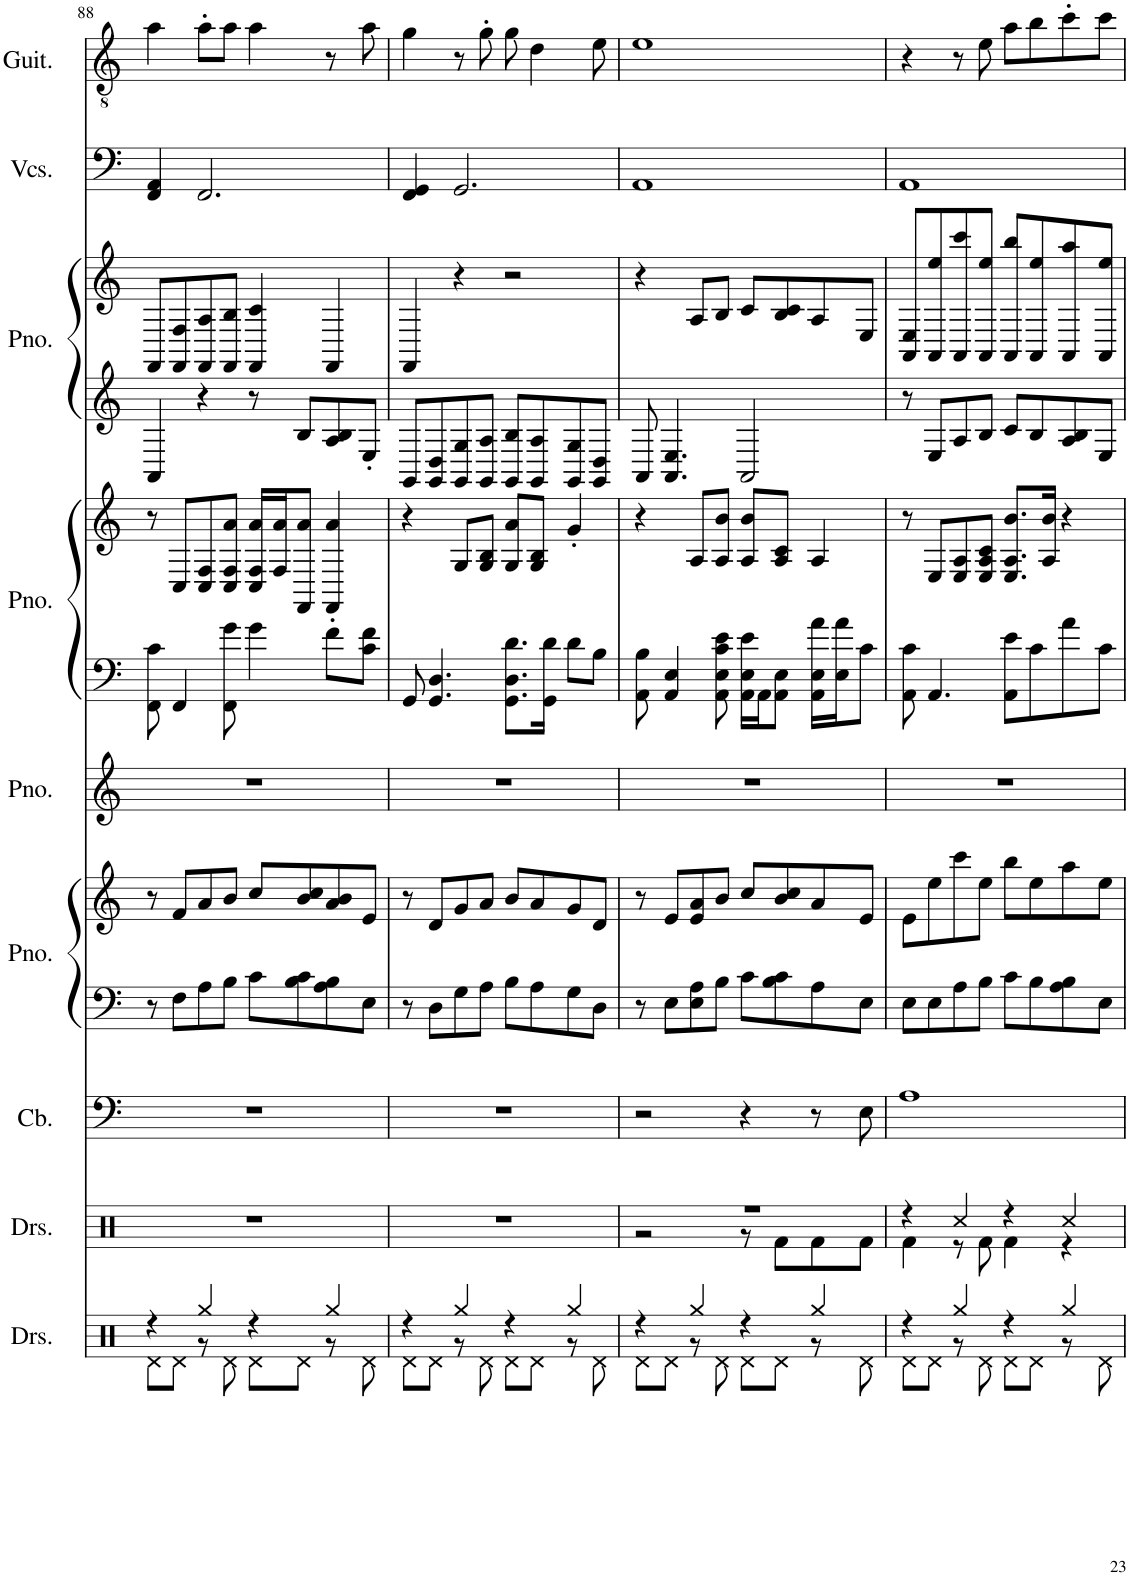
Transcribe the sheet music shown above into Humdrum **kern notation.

**kern	**kern	**kern	**kern	**kern	**kern	**kern	**kern	**kern	**kern	**kern	**kern
*part9	*part8	*part7	*part6	*part6	*part5	*part4	*part4	*part3	*part3	*part2	*part1
*staff12	*staff11	*staff10	*staff9	*staff8	*staff7	*staff6	*staff5	*staff4	*staff3	*staff2	*staff1
*I"Drumset	*I"Drumset	*I"Contrabass	*I"Piano	*	*I"Piano	*I"Piano	*	*I"Piano	*	*I"Violoncellos	*I"Classical Guitar
*I'Drs.	*I'Drs.	*I'Cb.	*I'Pno.	*	*I'Pno.	*I'Pno.	*	*I'Pno.	*	*I'Vcs.	*I'Guit.
!!LO:PB:g=z
*clefX	*clefX	*clefF4	*clefF4	*clefG2	*clefG2	*clefF4	*clefG2	*clefG2	*clefG2	*clefF4	*clefGv2
*	*	*Trd7c12	*	*	*	*	*	*	*	*	*
*k[]	*k[]	*k[]	*k[]	*k[]	*k[]	*k[]	*k[]	*k[]	*k[]	*k[]	*k[]
*M4/4	*M4/4	*M4/4	*M4/4	*M4/4	*M4/4	*M4/4	*M4/4	*M4/4	*M4/4	*M4/4	*M4/4
=88	=88	=88	=88	=88	=88	=88	=88	=88	=88	=88	=88
*^	*	*	*	*	*	*	*	*	*	*	*
4r	8Rd\L	1r	1r	8r	8r	1r	8FF\ 8c\	8r	4AA/	8FF/L	4FF/ 4AA/	4a\
.	8Rd\J	.	.	8F\L	8f/L	.	4FF/	8C/L	.	8FF/ 8F/	.	.
4Rgg/	8r	.	.	8A\	8a/	.	.	8C/ 8F/	4r	8FF/ 8A/	2.FF/	8a'\L
.	8Rd\	.	.	8B\J	8b/J	.	8FF\ 8g\	8C/ 8F/ 8a/J	.	8FF/ 8B/J	.	8a\J
4r	8Rd\L	.	.	8c\L	8cc/L	.	4g\	16C/ 16F/ 16a/LL	8r	4FF/ 4c/	.	4a\
.	.	.	.	.	.	.	.	16F/ 16a/J	.	.	.	.
.	8Rd\J	.	.	8B\ 8c\	8b/ 8cc/	.	.	8FF/ 8a/J	8B/L	.	.	.
4Rgg/	8r	.	.	8A\ 8B\	8a/ 8b/	.	8f\L	4FF/' 4a/'	8A/ 8B/	4FF/	.	8r
.	8Rd\	.	.	8E\J	8e/J	.	8c\ 8f\J	.	8E'/J	.	.	8a\
=89	=89	=89	=89	=89	=89	=89	=89	=89	=89	=89	=89	=89
4r	8Rd\L	1r	1r	8r	8r	1r	8GG/	4r	8GG/L	4FF/	4FF/ 4GG/	4g\
.	8Rd\J	.	.	8D\L	8d/L	.	4.GG/ 4.D/	.	8GG/ 8D/	.	.	.
4Rgg/	8r	.	.	8G\	8g/	.	.	8G/L	8GG/ 8G/	4r	2.GG/	8r
.	8Rd\	.	.	8A\J	8a/J	.	.	8G/ 8B/J	8GG/ 8A/J	.	.	8g'\
4r	8Rd\L	.	.	8B\L	8b/L	.	8.GG\ 8.D\ 8.d\L	8G/ 8a/L	8GG/ 8B/L	2r	.	8g\
.	8Rd\J	.	.	8A\	8a/	.	.	8G/ 8B/J	8GG/ 8A/	.	.	4d\
.	.	.	.	.	.	.	16GG\ 16d\Jk	.	.	.	.	.
4Rgg/	8r	.	.	8G\	8g/	.	8d\L	4g'/	8GG/ 8G/	.	.	.
.	8Rd\	.	.	8D\J	8d/J	.	8B\J	.	8GG/ 8D/J	.	.	8e\
=90	=90	=90	=90	=90	=90	=90	=90	=90	=90	=90	=90	=90
*	*	*^	*	*	*	*	*	*	*	*	*	*
4r	8Rd\L	1r	2r	2r	8r	8r	1r	8AA\ 8B\	4r	8AA/	4r	1AA	1e
.	8Rd\J	.	.	.	8E\L	8e/L	.	4AA/ 4E/	.	4.AA/ 4.E/	.	.	.
4Rgg/	8r	.	.	.	8E\ 8A\	8e/ 8a/	.	.	8A/L	.	8A/L	.	.
.	8Rd\	.	.	.	8B\J	8b/J	.	8AA\ 8E\ 8c\ 8e\	8A/ 8b/J	.	8B/J	.	.
4r	8Rd\L	.	8r	4r	8c\L	8cc/L	.	16AA\ 16E\ 16e\LL	8A/ 8b/L	2AA/	8c/L	.	.
.	.	.	.	.	.	.	.	16AA\J	.	.	.	.	.
.	8Rd\J	.	8Rf\L	.	8B\ 8c\	8b/ 8cc/	.	8AA\ 8E\J	8A/ 8c/J	.	8B/ 8c/	.	.
4Rgg/	8r	.	8Rf\	8r	8A\	8a/	.	16AA\ 16E\ 16a\LL	4A/	.	8A/	.	.
.	.	.	.	.	.	.	.	16E\ 16a\J	.	.	.	.	.
.	8Rd\	.	8Rf\J	8E\	8E\J	8e/J	.	8c\J	.	.	8E/J	.	.
=91	=91	=91	=91	=91	=91	=91	=91	=91	=91	=91	=91	=91	=91
4r	8Rd\L	4r	4Rf\	1A	8E\L	8e\L	1r	8AA\ 8c\	8r	8r	8AA/ 8E/L	1AA	4r
.	8Rd\J	.	.	.	8E\	8ee\	.	4.AA/	8E/L	8E/L	8AA/ 8ee/	.	.
4Rgg/	8r	4Rcc/	8r	.	8A\	8ccc\	.	.	8E/ 8A/	8A/	8AA/ 8ccc/	.	8r
.	8Rd\	.	8Rf\	.	8B\J	8ee\J	.	.	8E/ 8A/ 8c/J	8B/J	8AA/ 8ee/J	.	8e\
4r	8Rd\L	4r	4Rf\	.	8c\L	8bb\L	.	8AA\ 8e\L	8.E/ 8.A/ 8.b/L	8c/L	8AA/ 8bb/L	.	8a\L
.	8Rd\J	.	.	.	8B\	8ee\	.	8c\	.	8B/	8AA/ 8ee/	.	8b\
.	.	.	.	.	.	.	.	.	16A/ 16b/Jk	.	.	.	.
4Rgg/	8r	4Rcc/	4r	.	8A\ 8B\	8aa\	.	8a\	4r	8A/ 8B/	8AA/ 8aa/	.	8cc'\
.	8Rd\	.	.	.	8E\J	8ee\J	.	8c\J	.	8E/J	8AA/ 8ee/J	.	8cc\J
*v	*v	*	*	*	*	*	*	*	*	*	*	*	*
*	*v	*v	*	*	*	*	*	*	*	*	*	*
=	=	=	=	=	=	=	=	=	=	=	=
*-	*-	*-	*-	*-	*-	*-	*-	*-	*-	*-	*-
